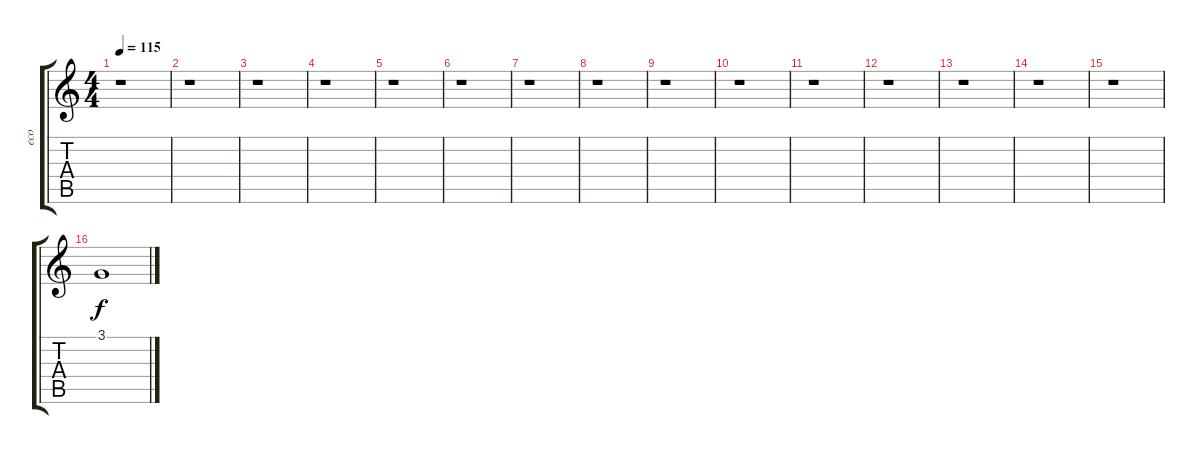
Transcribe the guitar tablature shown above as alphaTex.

\track ("eco" "eco") {instrument synthvoice}
\staff {score tabs}
\tuning (E4 B3 G3 D3 A2 E2) {hide}
\ts (4 4)
\tempo 115
\clef g2
\ks c
r.1{dy f} |
r.1 |
r.1 |
r.1 |
r.1 |
r.1 |
r.1 |
r.1 |
r.1 |
r.1 |
r.1 |
r.1 |
r.1 |
r.1 |
r.1 |
3.1.1
